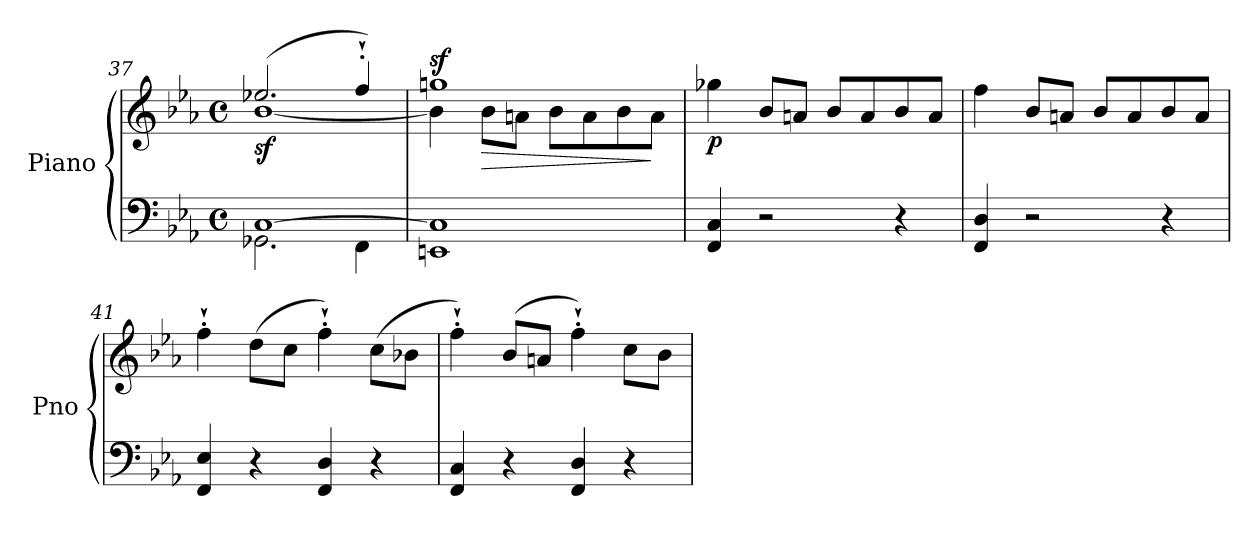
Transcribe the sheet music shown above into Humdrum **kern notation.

**kern	**kern	**dynam
*part1	*part1	*part1
*staff2	*staff1	*staff1/2
*I"Piano	*	*
*I'Pno	*	*
*clefF4	*clefG2	*
*k[b-e-a-]	*k[b-e-a-]	*
*M4/4	*M4/4	*
*met(c)	*met(c)	*
=37	=37	=37
*^	*^	*
!	!	!	!	!LO:DY:b
[1C	2.GG-X\	(>2.ee-X/	[1b-	sf
.	4FF\	4ff'`/)	.	.
=38	=38	=38	=38	=38
!	!	!	!	!LO:DY:a
*v	*v	*	*	*
1EEn 1C]	1ggn	4b-\]	sf
!	!	!	!LO:HP:b
.	.	8b-\L	>
.	.	8an\J	.
.	.	8b-\L	.
.	.	8a\	.
.	.	8b-\	.
.	.	8a\J	]
=39	=39	=39	=39
!	!	!	!LO:DY:b
*	*v	*v	*
4FF/ 4C/	4gg-X\	p
2r	8b-/L	.
.	8an/J	.
.	8b-/L	.
.	8a/	.
4r	8b-/	.
.	8a/J	.
=40	=40	=40
4FF/ 4D/	4ff\	.
2r	8b-/L	.
.	8an/J	.
.	8b-/L	.
.	8a/	.
4r	8b-/	.
.	8a/J	.
!!LO:LB:g=z
=41	=41	=41
4FF/ 4E-/	4ff'`\	.
4r	(>8dd\L	.
.	8cc\J	.
4FF/ 4D/	4ff'`\)	.
4r	(>8cc\L	.
.	8b-X\J	.
!!LO:PB:g=z
=42	=42	=42
4FF/ 4C/	4ff'`\)	.
4r	(>8b-/L	.
.	8an/J	.
4FF/ 4D/	4ff'`\)	.
4r	8cc\L	.
.	8b-\J	.
=	=	=
*-	*-	*-
